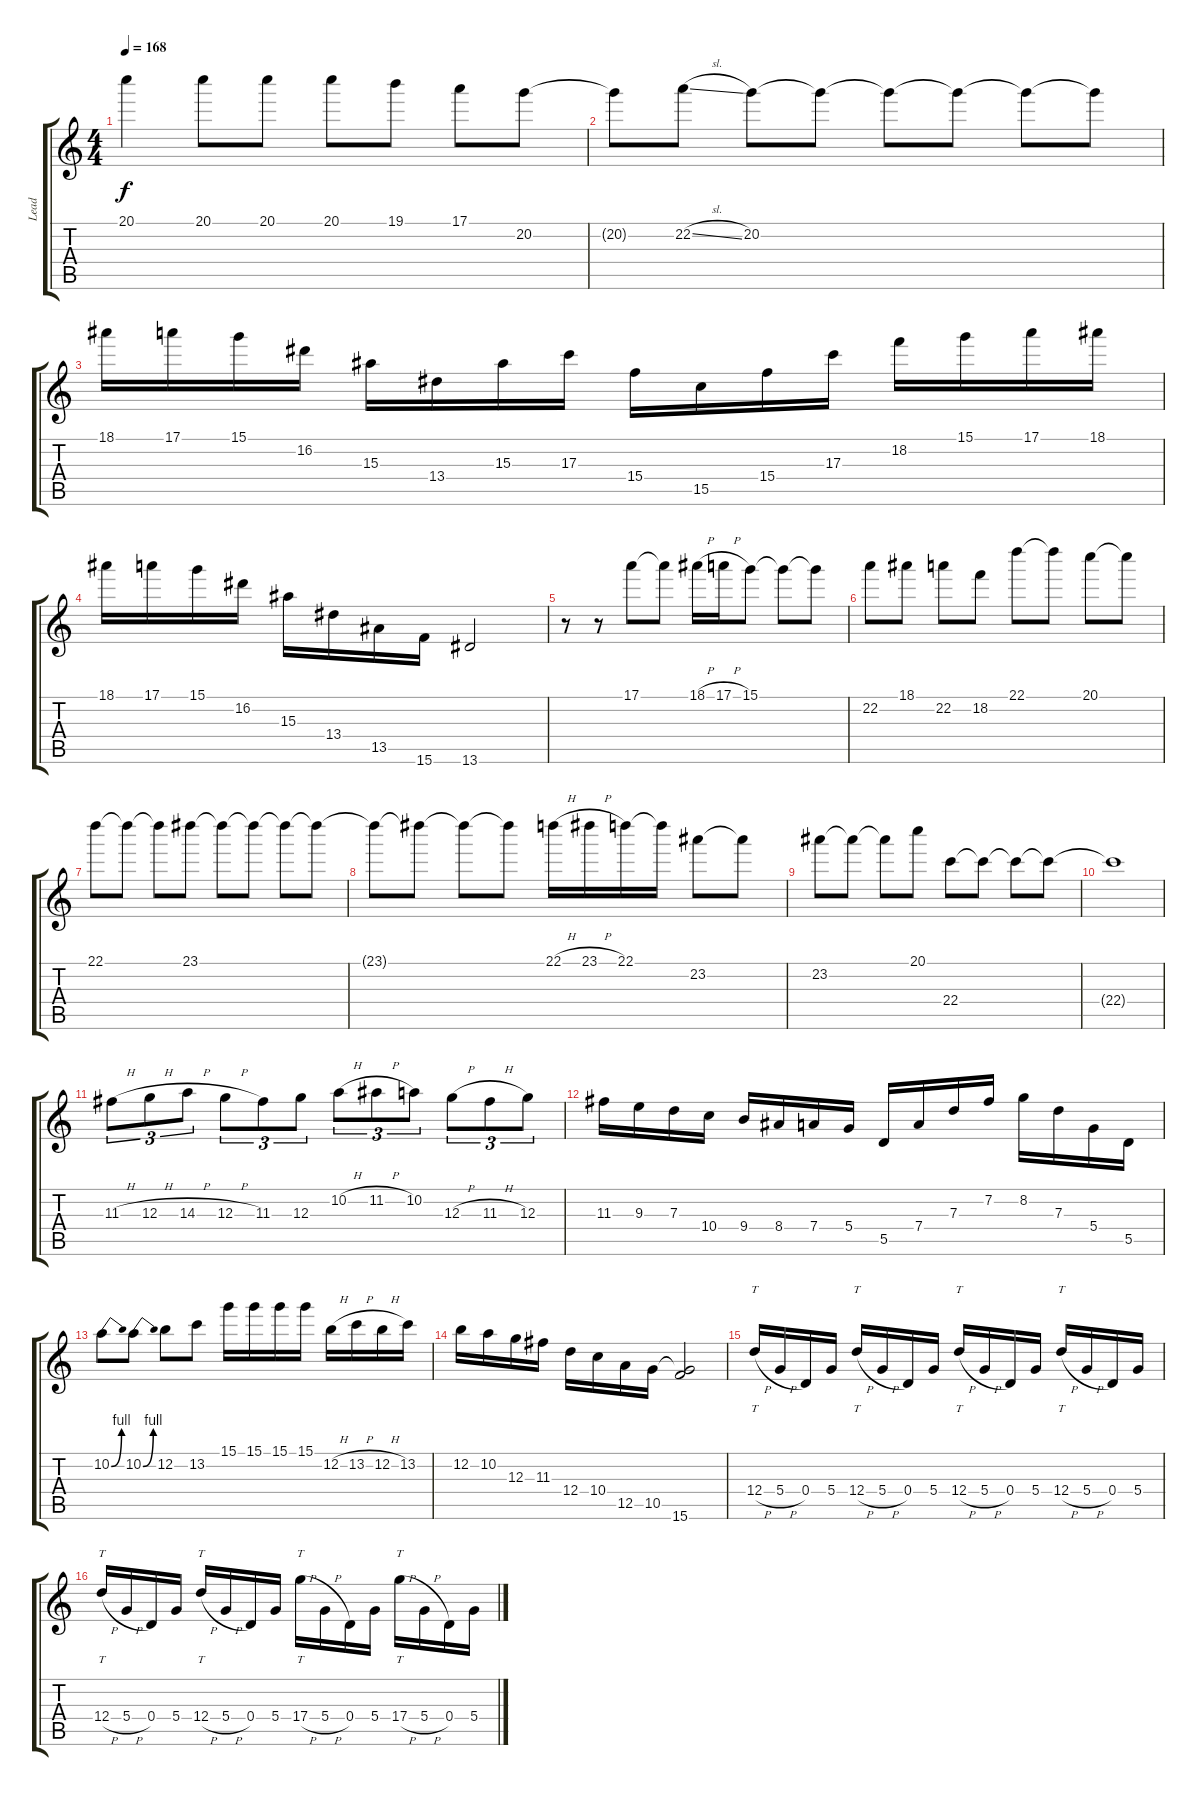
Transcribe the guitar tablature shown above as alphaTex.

\track ("Lead" "Lead") {instrument distortionguitar}
\staff {score tabs}
\tuning (E4 B3 G3 D3 A2 D2) {hide}
\ts (4 4)
\tempo 168
\clef g2
\ks c
20.1.4{dy f} 20.1.8 20.1.8 20.1.8 19.1.8 17.1.8 20.2.8 |
20.2{t}.8 22.2{sl}.8 20.2.8 20.2{t}.8 20.2{t}.8 20.2{t}.8 20.2{t}.8 20.2{t}.8 |
18.1.16 17.1.16 15.1.16 16.2.16 15.3.16 13.4.16 15.3.16 17.3.16 15.4.16 15.5.16 15.4.16 17.3.16 18.2.16 15.1.16 17.1.16 18.1.16 |
18.1.16 17.1.16 15.1.16 16.2.16 15.3.16 13.4.16 13.5.16 15.6.16 13.6.2 |
r.8 r.8 17.1.8 17.1{t}.8 18.1{h}.16 17.1{h}.16 15.1.8 15.1{t}.8 15.1{t}.8 |
22.2.8 18.1.8 22.2.8 18.2.8 22.1.8 22.1{t}.8 20.1.8 20.1{t}.8 |
22.1.8 22.1{t}.8 22.1{t}.8 23.1.8 23.1{t}.8 23.1{t}.8 23.1{t}.8 23.1{t}.8 |
23.1{t}.8 23.1{t}.8 23.1{t}.8 23.1{t}.8 22.1{h}.16 23.1{h}.16 22.1.16 22.1{t}.16 23.2.8 23.2{t}.8 |
23.2.8 23.2{t}.8 23.2{t}.8 20.1.8 22.4.8 22.4{t}.8 22.4{t}.8 22.4{t}.8 |
22.4{t}.1 |
11.3{h}.8{tu (3 2)} 12.3{h}.8{tu (3 2)} 14.3{h}.8{tu (3 2)} 12.3{h}.8{tu (3 2)} 11.3.8{tu (3 2)} 12.3.8{tu (3 2)} 10.2{h}.8{tu (3 2)} 11.2{h}.8{tu (3 2)} 10.2.8{tu (3 2)} 12.3{h}.8{tu (3 2)} 11.3{h}.8{tu (3 2)} 12.3.8{tu (3 2)} |
11.3.16 9.3.16 7.3.16 10.4.16 9.4.16 8.4.16 7.4.16 5.4.16 5.5.16 7.4.16 7.3.16 7.2.16 8.2.16 7.3.16 5.4.16 5.5.16 |
10.2{be (bend 0 0 60 4)}.8 10.2{be (bend 0 0 60 4)}.8 12.2.8 13.2.8 15.1.16 15.1.16 15.1.16 15.1.16 12.2{h}.16 13.2{h}.16 12.2{h}.16 13.2.16 |
12.2.16 10.2.16 12.3.16 11.3.16 12.4.16 10.4.16 12.5.16 10.5.16 (10.5{t} 15.6).2 |
12.4{h}.16{tt} 5.4{h}.16 0.4.16 5.4.16 12.4{h}.16{tt} 5.4{h}.16 0.4.16 5.4.16 12.4{h}.16{tt} 5.4{h}.16 0.4.16 5.4.16 12.4{h}.16{tt} 5.4{h}.16 0.4.16 5.4.16 |
12.4{h}.16{tt} 5.4{h}.16 0.4.16 5.4.16 12.4{h}.16{tt} 5.4{h}.16 0.4.16 5.4.16 17.4{h}.16{tt} 5.4{h}.16 0.4.16 5.4.16 17.4{h}.16{tt} 5.4{h}.16 0.4.16 5.4.16
